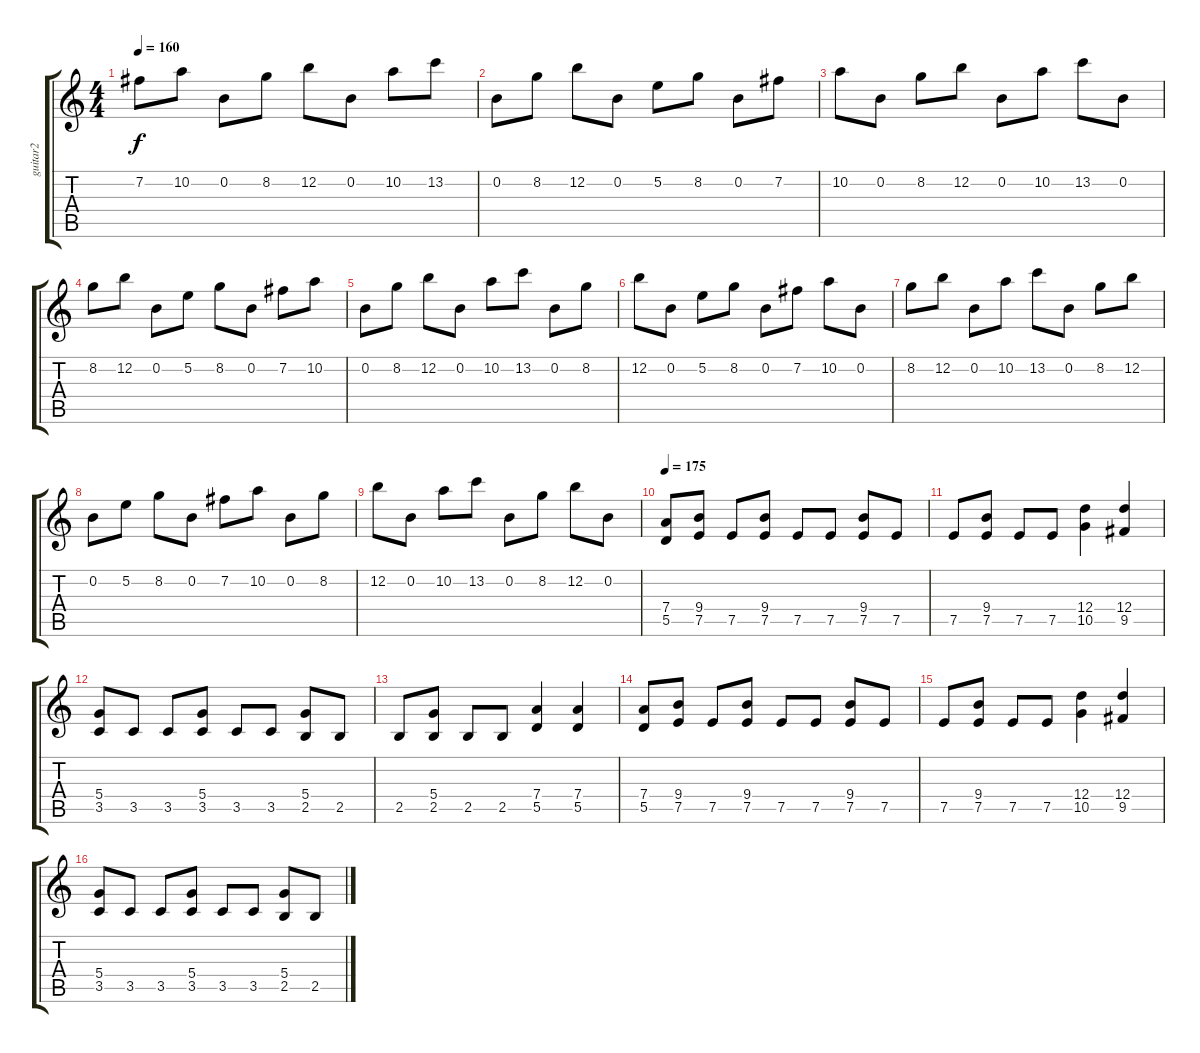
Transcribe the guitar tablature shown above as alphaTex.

\track ("guitar2" "guitar2") {instrument acousticguitarsteel}
\staff {score tabs}
\tuning (E4 B3 G3 D3 A2 E2) {hide}
\ts (4 4)
\tempo 160
\clef g2
\ks c
7.2.8{dy f} 10.2.8 0.2.8 8.2.8 12.2.8 0.2.8 10.2.8 13.2.8 |
0.2.8 8.2.8 12.2.8 0.2.8 5.2.8 8.2.8 0.2.8 7.2.8 |
10.2.8 0.2.8 8.2.8 12.2.8 0.2.8 10.2.8 13.2.8 0.2.8 |
8.2.8 12.2.8 0.2.8 5.2.8 8.2.8 0.2.8 7.2.8 10.2.8 |
0.2.8 8.2.8 12.2.8 0.2.8 10.2.8 13.2.8 0.2.8 8.2.8 |
12.2.8 0.2.8 5.2.8 8.2.8 0.2.8 7.2.8 10.2.8 0.2.8 |
8.2.8 12.2.8 0.2.8 10.2.8 13.2.8 0.2.8 8.2.8 12.2.8 |
0.2.8 5.2.8 8.2.8 0.2.8 7.2.8 10.2.8 0.2.8 8.2.8 |
12.2.8 0.2.8 10.2.8 13.2.8 0.2.8 8.2.8 12.2.8 0.2.8 |
\tempo 175
(7.4 5.5).8 (9.4 7.5).8 7.5.8 (9.4 7.5).8 7.5.8 7.5.8 (9.4 7.5).8 7.5.8 |
7.5.8 (9.4 7.5).8 7.5.8 7.5.8 (12.4 10.5).4 (12.4 9.5).4 |
(5.4 3.5).8 3.5.8 3.5.8 (5.4 3.5).8 3.5.8 3.5.8 (5.4 2.5).8 2.5.8 |
2.5.8 (5.4 2.5).8 2.5.8 2.5.8 (7.4 5.5).4 (7.4 5.5).4 |
(7.4 5.5).8 (9.4 7.5).8 7.5.8 (9.4 7.5).8 7.5.8 7.5.8 (9.4 7.5).8 7.5.8 |
7.5.8 (9.4 7.5).8 7.5.8 7.5.8 (12.4 10.5).4 (12.4 9.5).4 |
(5.4 3.5).8 3.5.8 3.5.8 (5.4 3.5).8 3.5.8 3.5.8 (5.4 2.5).8 2.5.8
